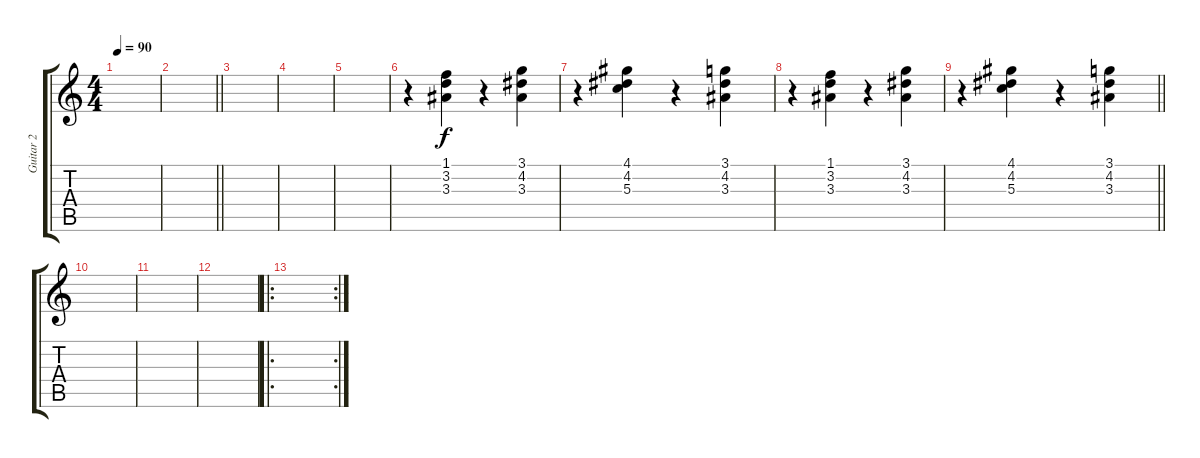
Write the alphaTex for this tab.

\track ("Guitar 2" "Guitar 2") {instrument acousticguitarnylon}
\staff {score tabs}
\tuning (E4 B3 G3 D3 A2 E2) {hide}
\ts (4 4)
\tempo 90
\clef g2
\ks c
|
\barLineRight lightlight
|
|
|
|
r.4 (1.1 3.2 3.3).4 r.4 (3.1 4.2 3.3).4 |
r.4 (4.1 4.2 5.3).4 r.4 (3.1 4.2 3.3).4 |
r.4 (1.1 3.2 3.3).4 r.4 (3.1 4.2 3.3).4 |
\barLineRight lightlight
r.4 (4.1 4.2 5.3).4 r.4 (3.1 4.2 3.3).4 |
|
|
|
\ro
\rc 2
